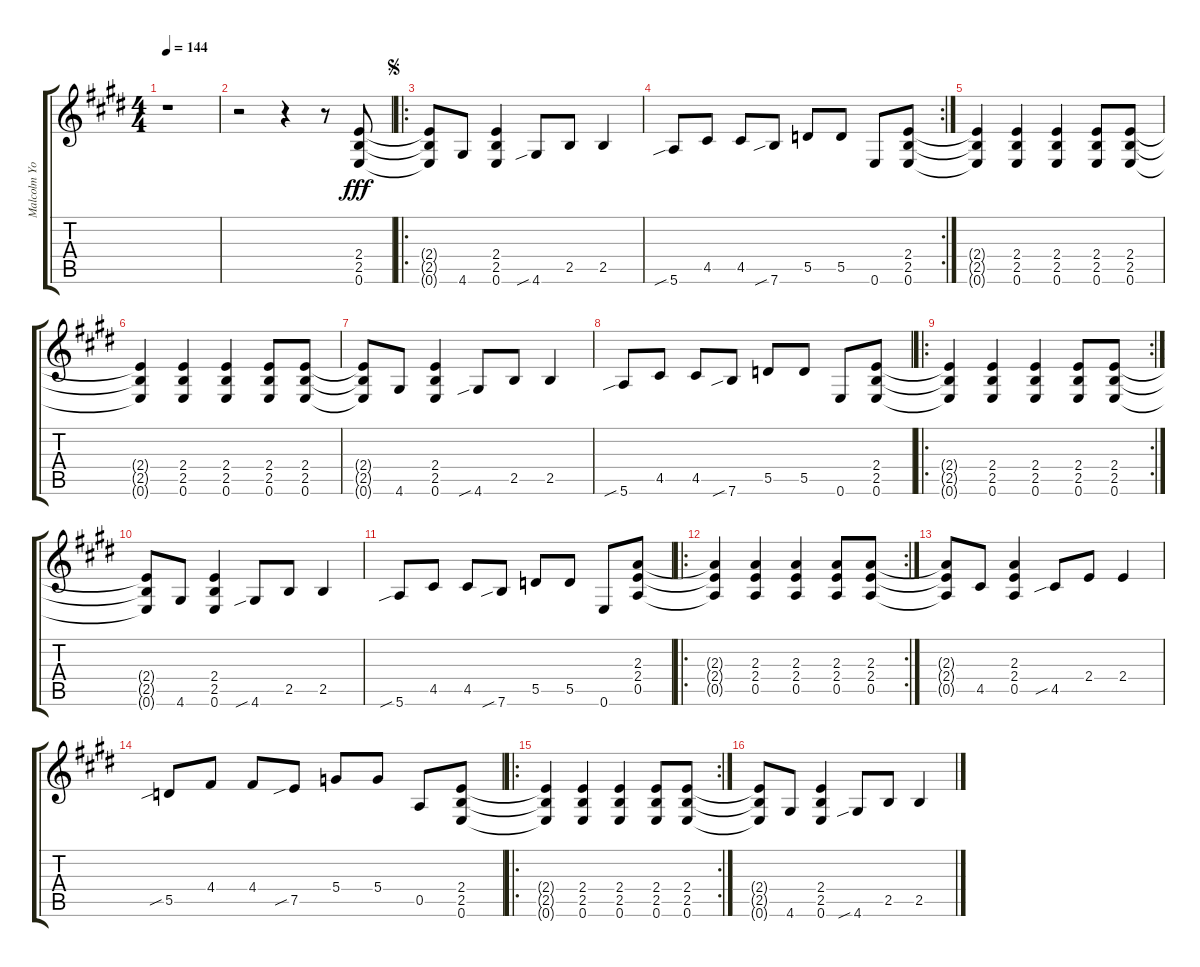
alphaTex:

\track ("Malcolm Young" "Malcolm Yo") {instrument distortionguitar}
\staff {score tabs}
\tuning (E4 B3 G3 D3 A2 E2) {hide}
\ts (4 4)
\tempo 144
\clef g2
\ks c#minor
r.1{dy fff} |
r.2 r.4 r.8 (2.4 2.5 0.6).8 |
\ro
\jump segno
\ks e
(2.4{t} 2.5{t} 0.6{t}).8 4.6.8 (2.4 2.5 0.6).4 4.6{sib}.8 2.5.8 2.5.4 |
\rc 2
\ks c#minor
5.6{sib}.8 4.5.8 4.5.8 7.6{sib}.8 5.5.8 5.5.8 0.6.8 (2.4 2.5 0.6).8 |
(2.4{t} 2.5{t} 0.6{t}).4 (2.4 2.5 0.6).4 (2.4 2.5 0.6).4 (2.4 2.5 0.6).8 (2.4 2.5 0.6).8 |
(2.4{t} 2.5{t} 0.6{t}).4 (2.4 2.5 0.6).4 (2.4 2.5 0.6).4 (2.4 2.5 0.6).8 (2.4 2.5 0.6).8 |
\ks e
(2.4{t} 2.5{t} 0.6{t}).8 4.6.8 (2.4 2.5 0.6).4 4.6{sib}.8 2.5.8 2.5.4 |
\ks c#minor
5.6{sib}.8 4.5.8 4.5.8 7.6{sib}.8 5.5.8 5.5.8 0.6.8 (2.4 2.5 0.6).8 |
\ro
\rc 2
(2.4{t} 2.5{t} 0.6{t}).4 (2.4 2.5 0.6).4 (2.4 2.5 0.6).4 (2.4 2.5 0.6).8 (2.4 2.5 0.6).8 |
(2.4{t} 2.5{t} 0.6{t}).8 4.6.8 (2.4 2.5 0.6).4 4.6{sib}.8 2.5.8 2.5.4 |
\ks e
5.6{sib}.8 4.5.8 4.5.8 7.6{sib}.8 5.5.8 5.5.8 0.6.8 (2.3 2.4 0.5).8 |
\ro
\rc 2
\ks c#minor
(2.3{t} 2.4{t} 0.5{t}).4 (2.3 2.4 0.5).4 (2.3 2.4 0.5).4 (2.3 2.4 0.5).8 (2.3 2.4 0.5).8 |
(2.3{t} 2.4{t} 0.5{t}).8 4.5.8 (2.3 2.4 0.5).4 4.5{sib}.8 2.4.8 2.4.4 |
5.5{sib}.8 4.4.8 4.4.8 7.5{sib}.8 5.4.8 5.4.8 0.5.8 (2.4 2.5 0.6).8 |
\ro
\rc 2
\ks e
(2.4{t} 2.5{t} 0.6{t}).4 (2.4 2.5 0.6).4 (2.4 2.5 0.6).4 (2.4 2.5 0.6).8 (2.4 2.5 0.6).8 |
\ks c#minor
(2.4{t} 2.5{t} 0.6{t}).8 4.6.8 (2.4 2.5 0.6).4 4.6{sib}.8 2.5.8 2.5.4
